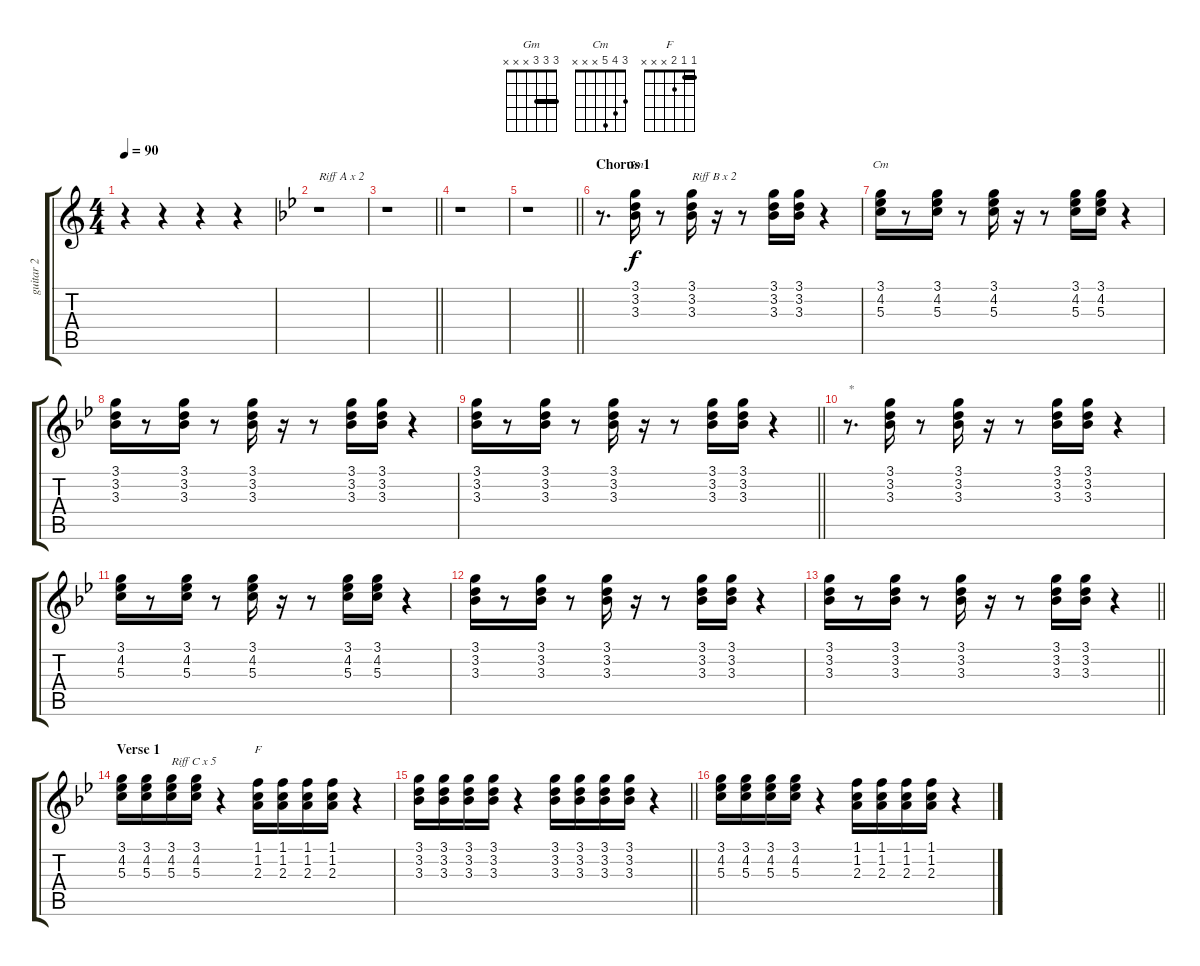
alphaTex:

\track ("guitar 2" "guitar 2") {instrument electricguitarclean}
\staff {score tabs}
\tuning (E4 B3 G3 D3 A2 E2) {hide}
\chord ("Gm" 3 3 3 x x x) {barre 3}
\chord ("Cm" 3 4 5 x x x)
\chord ("F" 1 1 2 x x x) {barre 1}
\ts (4 4)
\tempo 90
\clef g2
\ks c
r.4{dy f instrument electricguitarclean} r.4 r.4 r.4 |
\ks bb
r.1{txt "Riff A x 2"} |
\barLineRight lightlight
r.1 |
r.1 |
\barLineRight lightlight
r.1 |
\section ("" "Chorus 1")
r.8{d} (3.1 3.2 3.3).16{ch "Gm"} r.8 (3.1 3.2 3.3).16{txt "Riff B x 2"} r.16 r.8 (3.1 3.2 3.3).16 (3.1 3.2 3.3).16 r.4 |
(3.1 4.2 5.3).16{ch "Cm"} r.8 (3.1 4.2 5.3).16 r.8 (3.1 4.2 5.3).16 r.16 r.8 (3.1 4.2 5.3).16 (3.1 4.2 5.3).16 r.4 |
(3.1 3.2 3.3).16 r.8 (3.1 3.2 3.3).16 r.8 (3.1 3.2 3.3).16 r.16 r.8 (3.1 3.2 3.3).16 (3.1 3.2 3.3).16 r.4 |
\barLineRight lightlight
(3.1 3.2 3.3).16 r.8 (3.1 3.2 3.3).16 r.8 (3.1 3.2 3.3).16 r.16 r.8 (3.1 3.2 3.3).16 (3.1 3.2 3.3).16 r.4 |
r.8{d txt "*"} (3.1 3.2 3.3).16 r.8 (3.1 3.2 3.3).16 r.16 r.8 (3.1 3.2 3.3).16 (3.1 3.2 3.3).16 r.4 |
(3.1 4.2 5.3).16 r.8 (3.1 4.2 5.3).16 r.8 (3.1 4.2 5.3).16 r.16 r.8 (3.1 4.2 5.3).16 (3.1 4.2 5.3).16 r.4 |
(3.1 3.2 3.3).16 r.8 (3.1 3.2 3.3).16 r.8 (3.1 3.2 3.3).16 r.16 r.8 (3.1 3.2 3.3).16 (3.1 3.2 3.3).16 r.4 |
\barLineRight lightlight
(3.1 3.2 3.3).16 r.8 (3.1 3.2 3.3).16 r.8 (3.1 3.2 3.3).16 r.16 r.8 (3.1 3.2 3.3).16 (3.1 3.2 3.3).16 r.4 |
\section ("" "Verse 1")
(3.1 4.2 5.3).16 (3.1 4.2 5.3).16 (3.1 4.2 5.3).16{txt "Riff C x 5"} (3.1 4.2 5.3).16 r.4 (1.1 1.2 2.3).16{ch "F"} (1.1 1.2 2.3).16 (1.1 1.2 2.3).16 (1.1 1.2 2.3).16 r.4 |
\barLineRight lightlight
(3.1 3.2 3.3).16 (3.1 3.2 3.3).16 (3.1 3.2 3.3).16 (3.1 3.2 3.3).16 r.4 (3.1 3.2 3.3).16 (3.1 3.2 3.3).16 (3.1 3.2 3.3).16 (3.1 3.2 3.3).16 r.4 |
(3.1 4.2 5.3).16 (3.1 4.2 5.3).16 (3.1 4.2 5.3).16 (3.1 4.2 5.3).16 r.4 (1.1 1.2 2.3).16 (1.1 1.2 2.3).16 (1.1 1.2 2.3).16 (1.1 1.2 2.3).16 r.4
